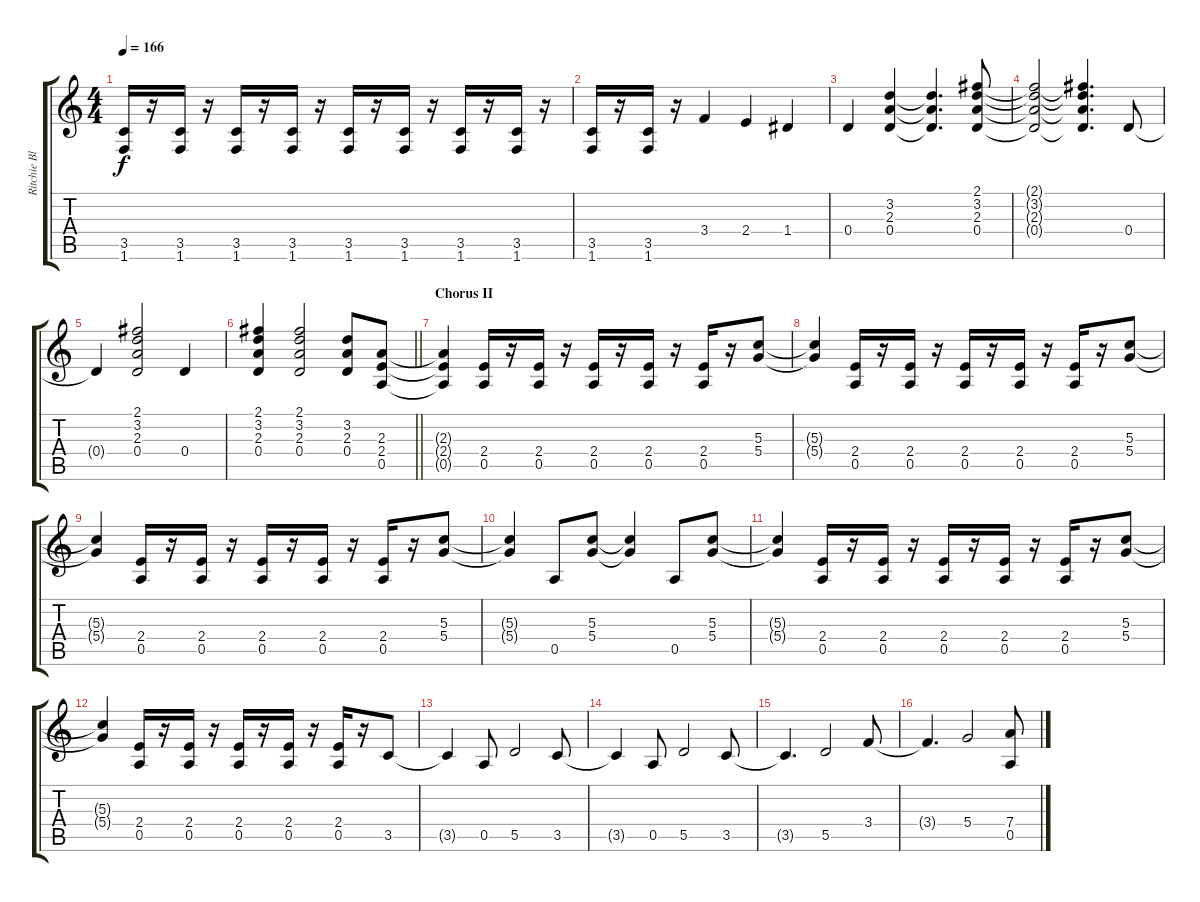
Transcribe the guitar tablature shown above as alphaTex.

\track ("Ritchie Blackmore" "Ritchie Bl") {instrument distortionguitar}
\staff {score tabs}
\tuning (E4 B3 G3 D3 A2 E2) {hide}
\ts (4 4)
\tempo 166
\clef g2
\ks c
(3.5 1.6).16{dy f} r.16 (3.5 1.6).16 r.16 (3.5 1.6).16 r.16 (3.5 1.6).16 r.16 (3.5 1.6).16 r.16 (3.5 1.6).16 r.16 (3.5 1.6).16 r.16 (3.5 1.6).16 r.16 |
(3.5 1.6).16 r.16 (3.5 1.6).16 r.16 3.4.4 2.4.4 1.4.4 |
0.4.4 (3.2 2.3 0.4).4 (3.2{t} 2.3{t} 0.4{t}).4{d} (2.1 3.2 2.3 0.4).8 |
(2.1{t} 3.2{t} 2.3{t} 0.4{t}).2 (2.1{t} 3.2{t} 2.3{t} 0.4{t}).4{d} 0.4.8 |
0.4{t}.4 (2.1 3.2 2.3 0.4).2 0.4.4 |
\barLineRight lightlight
(2.1 3.2 2.3 0.4).4 (2.1 3.2 2.3 0.4).2 (3.2 2.3 0.4).8 (2.3 2.4 0.5).8 |
\section ("" "Chorus II")
(2.3{t} 2.4{t} 0.5{t}).4 (2.4 0.5).16 r.16 (2.4 0.5).16 r.16 (2.4 0.5).16 r.16 (2.4 0.5).16 r.16 (2.4 0.5).16 r.16 (5.3 5.4).8 |
(5.3{t} 5.4{t}).4 (2.4 0.5).16 r.16 (2.4 0.5).16 r.16 (2.4 0.5).16 r.16 (2.4 0.5).16 r.16 (2.4 0.5).16 r.16 (5.3 5.4).8 |
(5.3{t} 5.4{t}).4 (2.4 0.5).16 r.16 (2.4 0.5).16 r.16 (2.4 0.5).16 r.16 (2.4 0.5).16 r.16 (2.4 0.5).16 r.16 (5.3 5.4).8 |
(5.3{t} 5.4{t}).4 0.5.8 (5.3 5.4).8 (5.3{t} 5.4{t}).4 0.5.8 (5.3 5.4).8 |
(5.3{t} 5.4{t}).4 (2.4 0.5).16 r.16 (2.4 0.5).16 r.16 (2.4 0.5).16 r.16 (2.4 0.5).16 r.16 (2.4 0.5).16 r.16 (5.3 5.4).8 |
(5.3{t} 5.4{t}).4 (2.4 0.5).16 r.16 (2.4 0.5).16 r.16 (2.4 0.5).16 r.16 (2.4 0.5).16 r.16 (2.4 0.5).16 r.16 3.5.8 |
3.5{t}.4 0.5.8 5.5.2 3.5.8 |
3.5{t}.4 0.5.8 5.5.2 3.5.8 |
3.5{t}.4{d} 5.5.2 3.4.8 |
3.4{t}.4{d} 5.4.2 (7.4 0.5).8
